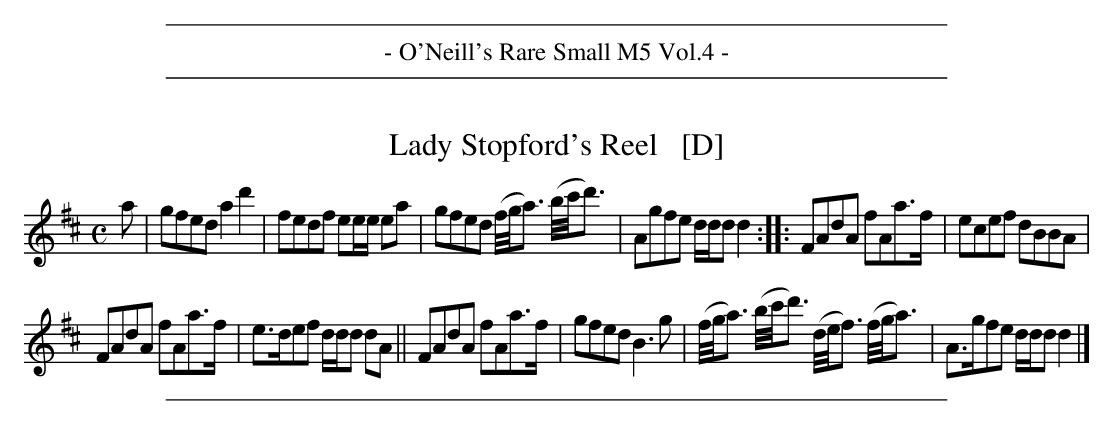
X:1
T: Lady Stopford's Reel   [D]
M: C
L: 1/8
K: D
a |\
gfed a2d'2 | fedf ee/e/ ea |\
gfed (f//g//a3/) (b//c'//d'3/) | Agfe d/d/d d2 ::\
FAdA fAa>f  | ecef dBBA |
FAdA fAa>f | e>def d/d/d dA ||\
FAdA fAa>f | gfed B3g |\
(f//g//a3/) (b//c'//d'3/) (d//e//f3/) (f//g//a3/) | A>gfe d/d/d d2 |]
